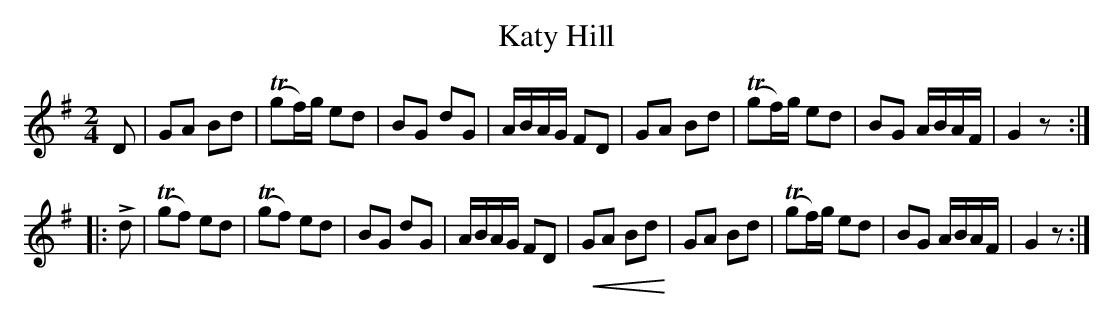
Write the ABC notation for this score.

X:1
T:Katy Hill
M:2/4
L:1/8
K:G
D|GA Bd|(Tgf/)g/ ed|BG dG|A/B/A/G/ FD|GA Bd|(Tgf/)g/ ed|BG A/B/A/F/|G2 z::
Ld|(Tgf) ed|(Tgf) ed|BG dG|A/B/A/G/ FD|!crescendo(!GA Bd!crescendo)!|GA Bd|(Tgf/)g/ ed|BG A/B/A/F/|G2 z:|
